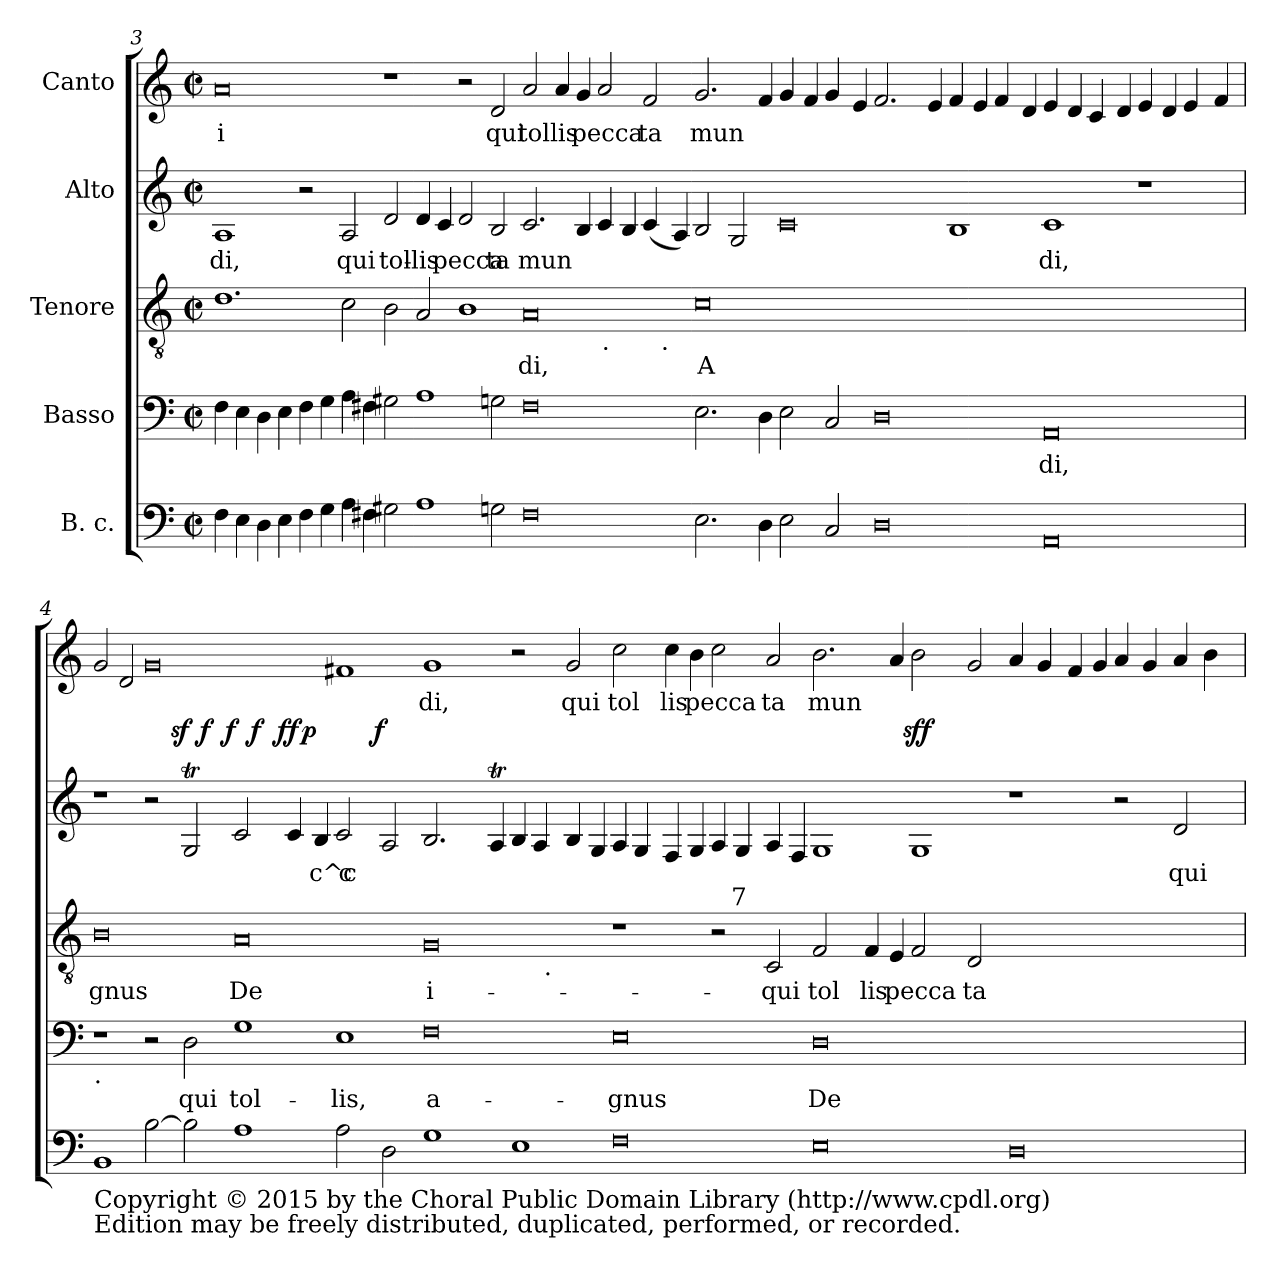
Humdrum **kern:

**kern	**kern	**text	**kern	**text	**kern	**text	**dynam	**kern	**text
*part5	*part4	*part4	*part3	*part3	*part2	*part2	*part2	*part1	*part1
*staff5	*staff4	*staff4	*staff3	*staff3	*staff2	*staff2	*staff2	*staff1	*staff1
*I"B. c.	*I"Basso	*	*I"Tenore	*	*I"Alto	*	*	*I"Canto	*
!!LO:LB:g=z
*clefF4	*clefF4	*	*clefGv2	*	*clefG2	*	*	*clefG2	*
*k[]	*k[]	*	*k[]	*	*k[]	*	*	*k[]	*
*C:	*C:	*	*C:	*	*C:	*	*	*C:	*
*M2/2	*M2/2	*	*M2/2	*	*M2/2	*	*	*M2/2	*
*met(c|)	*met(c|)	*	*met(c|)	*	*met(c|)	*	*	*met(c|)	*
=3	=3	=3	=3	=3	=3	=3	=3	=3	=3
!	!	!LO:LY:b:cj	!	!LO:LY:b:rj	!	!LO:LY:b:rj	!	!	!LO:LY:b:cj
*	*	*	*^	*	*	*	*	*	*
*	*	*	*	*^	*	*	*	*	*	*
4F\	4F\	--	1.d	1ryy	1ryy	--	1A	di,	.	0a	i
!	!	!LO:LY:b:cj	!	!	!	!	!	!	!	!	!
4E\	4E\	--	.	.	.	.	.	.	.	.	.
!	!	!LO:LY:b:cj	!	!	!	!	!	!	!	!	!
4D\	4D\	--	.	.	.	.	.	.	.	.	.
!	!	!LO:LY:b:cj	!	!	!	!	!	!	!	!	!
4E\	4E\	--	.	.	.	.	.	.	.	.	.
!	!	!LO:LY:b:cj	!	!	!	!	!	!	!	!	!
4F\	4F\	--	.	1ryy	1ryy	.	2r	.	.	.	.
!	!	!LO:LY:b:cj	!	!	!	!	!	!	!	!	!
4G\	4G\	--	.	.	.	.	.	.	.	.	.
!	!	!LO:LY:b:cj	!	!	!	!LO:LY:b:rj	!	!LO:LY:b:rj	!	!	!
4A\	4A\	--	2c\	.	.	--	2A/	qui	.	.	.
!	!	!LO:LY:b:cj	!	!	!	!	!	!	!	!	!
4F#\	4F#\	--	.	.	.	.	.	.	.	.	.
!	!	!LO:LY:b:cj	!	!	!	!LO:LY:b:rj	!	!LO:LY:b:rj	!	!	!
2G#X\	2G#X\	--	2B\	1ryy	1ryy	--	2d/	tol-	.	1r	.
!	!	!LO:LY:b:cj	!	!	!	!LO:LY:b:rj	!	!LO:LY:b:rj	!	!	!
1A	1A	--	2A/	.	.	--	4d/	-lis	.	.	.
!	!	!	!	!	!	!	!	!LO:LY:b:rj	!	!	!
.	.	.	.	.	.	.	4c/	pecca-	.	.	.
!	!	!	!	!	!	!LO:LY:b:rj	!	!LO:LY:b:rj	!	!	!
.	.	.	1B	1ryy	1ryy	--	2d/	--	.	2r	.
!	!	!LO:LY:b:cj	!	!	!	!	!	!LO:LY:b:rj	!	!	!LO:LY:b:cj
2Gn\	2Gn\	--	.	.	.	.	2B/	-ta	.	2d/	qui
!	!	!LO:LY:b:cj	!	!	!	!LO:LY:b:rj	!	!LO:LY:b:rj	!	!	!LO:LY:b:cj
0F#	0F#	--	0A	1ryy	1ryy	-di,	2.c/	mun-	.	2a/	tol
!	!	!	!	!	!	!	!	!	!	!	!LO:LY:b:cj
.	.	.	.	.	.	.	.	.	.	4a/	lis
!	!	!	!	!	!	!	!	!LO:LY:b:rj	!	!	!LO:LY:b:cj
.	.	.	.	.	.	.	4B/	--	.	4g/	pecca
!	!	!	!	!	!	!	!	!LO:LY:b:rj	!	!	!LO:LY:b:cj
.	.	.	.	64ryy	2ryy	.	4c/	--	.	2a/	.
!	!	!	!	!LO:TX:b:t=.	!	!	!	!	!	!	!
.	.	.	.	1ryy	.	.	.	.	.	.	.
!	!	!	!	!	!	!	!	!LO:LY:b:rj	!	!	!
.	.	.	.	.	.	.	4B/	--	.	.	.
!	!	!	!	!	!	!	!	!LO:LY:b:rj	!	!	!LO:LY:b:cj
.	.	.	.	.	8ryy	.	(<4c/	--	.	2f/	ta
.	.	.	.	.	64ryy	.	.	.	.	.	.
!	!	!	!	!	!LO:TX:b:t=.	!	!	!	!	!	!
.	.	.	.	.	1ryy	.	.	.	.	.	.
!	!	!	!	!	!	!	!	!LO:LY:b:rj	!	!	!
.	.	.	.	.	.	.	4A/)	--	.	.	.
!	!	!LO:LY:b:cj	!	!	!	!LO:LY:b:rj	!	!LO:LY:b:rj	!	!	!LO:LY:b:cj
2.E\	2.E\	--	0c	.	.	A	2B/	--	.	2.g/	mun
.	.	.	.	1ryy	.	.	.	.	.	.	.
!	!	!	!	!	!	!	!	!LO:LY:b:rj	!	!	!
.	.	.	.	.	.	.	2G/	--	.	.	.
.	.	.	.	.	1ryy	.	.	.	.	.	.
!	!	!LO:LY:b:cj	!	!	!	!	!	!	!	!	!LO:LY:b:cj
4D\	4D\	--	.	.	.	.	.	.	.	4f/	.
!	!	!LO:LY:b:cj	!	!	!	!	!	!LO:LY:b:rj	!	!	!LO:LY:b:cj
2E\	2E\	--	.	.	.	.	0c	--	.	4g/	.
.	.	.	.	1ryy	.	.	.	.	.	.	.
!	!	!	!	!	!	!	!	!	!	!	!LO:LY:b:cj
.	.	.	.	.	.	.	.	.	.	4f/	.
!	!	!LO:LY:b:cj	!	!	!	!	!	!	!	!	!LO:LY:b:cj
2C/	2C/	--	.	.	.	.	.	.	.	4g/	.
.	.	.	.	.	1ryy	.	.	.	.	.	.
!	!	!	!	!	!	!	!	!	!	!	!LO:LY:b:cj
.	.	.	.	.	.	.	.	.	.	4e/	.
!	!	!LO:LY:b:cj	!	!	!	!	!	!	!	!	!LO:LY:b:cj
0D	0D	--	00ryy	.	.	.	.	.	.	2.f/	.
.	.	.	.	1ryy	.	.	.	.	.	.	.
.	.	.	.	.	1ryy	.	.	.	.	.	.
!	!	!	!	!	!	!	!	!	!	!	!LO:LY:b:cj
.	.	.	.	.	.	.	.	.	.	4e/	.
!	!	!	!	!	!	!	!	!LO:LY:b:rj	!	!	!LO:LY:b:cj
.	.	.	.	.	.	.	1B	--	.	4f/	.
.	.	.	.	1ryy	.	.	.	.	.	.	.
!	!	!	!	!	!	!	!	!	!	!	!LO:LY:b:cj
.	.	.	.	.	.	.	.	.	.	4e/	.
!	!	!	!	!	!	!	!	!	!	!	!LO:LY:b:cj
.	.	.	.	.	.	.	.	.	.	4f/	.
.	.	.	.	.	1ryy	.	.	.	.	.	.
!	!	!	!	!	!	!	!	!	!	!	!LO:LY:b:cj
.	.	.	.	.	.	.	.	.	.	4d/	.
!	!	!LO:LY:b:cj	!	!	!	!	!	!LO:LY:b:rj	!	!	!LO:LY:b:cj
0AA	0AA	-di,	.	.	.	.	1c	-di,	.	4e/	.
.	.	.	.	1ryy	.	.	.	.	.	.	.
!	!	!	!	!	!	!	!	!	!	!	!LO:LY:b:cj
.	.	.	.	.	.	.	.	.	.	4d/	.
!	!	!	!	!	!	!	!	!	!	!	!LO:LY:b:cj
.	.	.	.	.	.	.	.	.	.	4c/	.
.	.	.	.	.	1ryy	.	.	.	.	.	.
!	!	!	!	!	!	!	!	!	!	!	!LO:LY:b:cj
.	.	.	.	.	.	.	.	.	.	4d/	.
!	!	!	!	!	!	!	!	!	!	!	!LO:LY:b:cj
.	.	.	.	.	.	.	1r	.	.	4e/	.
.	.	.	.	2ryy	.	.	.	.	.	.	.
!	!	!	!	!	!	!	!	!	!	!	!LO:LY:b:cj
.	.	.	.	.	.	.	.	.	.	4d/	.
!	!	!	!	!	!	!	!	!	!	!	!LO:LY:b:cj
.	.	.	.	.	.	.	.	.	.	4e/	.
.	.	.	.	4ryy	.	.	.	.	.	.	.
.	.	.	.	.	4ryy	.	.	.	.	.	.
!	!	!	!	!	!	!	!	!	!	!	!LO:LY:b:cj
.	.	.	.	.	.	.	.	.	.	4f/	.
.	.	.	.	8...ryy	.	.	.	.	.	.	.
.	.	.	.	.	16..ryy	.	.	.	.	.	.
!!LO:PB:g=z
=4	=4	=4	=4	=4	=4	=4	=4	=4	=4	=4	=4
!	!LO:TX:b:t=.	!	!	!	!	!	!	!	!	!	!
!LO:TX:b:t=Copyright © 2015 by the Choral Public Domain Library (http&colon;//www.cpdl.org)	!	!	!	!	!	!	!	!	!	!	!
!LO:TX:b:t=Edition may be freely distributed, duplicated, performed, or recorded.	!	!	!	!	!	!	!	!	!	!	!
!	!	!	!	!	!	!LO:LY:b:rj	!	!	!	!	!LO:LY:b:cj
*	*	*	*	*	*	*	*^	*	*	*	*
*	*	*	*	*	*	*	*	*^	*	*	*	*
*	*	*	*	*	*	*	*	*	*^	*	*	*	*
*	*	*	*	*	*	*	*	*	*	*^	*	*	*	*
*	*	*	*	*	*	*	*	*	*	*	*^	*	*	*	*
*	*	*	*	*	*	*	*	*	*	*	*	*^	*	*	*	*
*	*	*	*	*	*	*	*	*	*	*	*	*	*^	*	*	*	*
*	*	*	*	*	*	*	*	*	*	*	*	*	*	*^	*	*	*	*
1BB	1r	.	0B	1ryy	1ryy	gnus	1r	1ryy	1ryy	1ryy	1ryy	1ryy	1ryy	1ryy	1ryy	.	.	2g/	.
!	!	!	!	!	!	!	!	!	!	!	!	!	!	!	!	!	!	!	!LO:LY:b:cj
.	.	.	.	.	.	.	.	.	.	.	.	.	.	.	.	.	.	2d/	.
!	!	!	!	!	!	!	!	!	!	!	!	!	!	!	!	!	!	!	!LO:LY:b:cj
[>2B\	2r	.	.	1ryy	1ryy	.	2r	4ryy	2ryy	2ryy	1ryy	1ryy	1ryy	1ryy	1ryy	.	.	0g	.
.	.	.	.	.	.	.	.	16.ryy	.	.	.	.	.	.	.	.	.	.	.
!	!	!	!	!	!	!	!	!	!	!	!	!	!	!	!	!	!LO:DY:b	!	!
.	.	.	.	.	.	.	.	1ryy	.	.	.	.	.	.	.	.	sf	.	.
!	!	!LO:LY:b:cj	!	!	!	!	!	!	!	!	!	!	!	!	!	!LO:LY:b:rj	!	!	!
2B\]	2D\	qui	.	.	.	.	2GT/	.	8ryy	4ryy	.	.	.	.	.	.	.	.	.
.	.	.	.	.	.	.	.	.	32.ryy	.	.	.	.	.	.	.	.	.	.
!	!	!	!	!	!	!	!	!	!	!	!	!	!	!	!	!	!LO:DY:b	!	!
.	.	.	.	.	.	.	.	.	1ryy	.	.	.	.	.	.	.	f	.	.
.	.	.	.	.	.	.	.	.	.	8ryy	.	.	.	.	.	.	.	.	.
.	.	.	.	.	.	.	.	.	.	32.ryy	.	.	.	.	.	.	.	.	.
!	!	!	!	!	!	!	!	!	!	!	!	!	!	!	!	!	!LO:DY:b	!	!
.	.	.	.	.	.	.	.	.	.	1ryy	.	.	.	.	.	.	f	.	.
!	!	!LO:LY:b:cj	!	!	!	!LO:LY:b:rj	!	!	!	!	!	!	!	!	!	!LO:LY:b:rj	!	!	!
1A	1G	tol-	0A	1ryy	1ryy	De	2c</	.	.	.	8ryy	4ryy	2ryy	1ryy	1ryy	.	.	.	.
.	.	.	.	.	.	.	.	.	.	.	32.ryy	.	.	.	.	.	.	.	.
!	!	!	!	!	!	!	!	!	!	!	!	!	!	!	!	!	!LO:DY:b	!	!
.	.	.	.	.	.	.	.	.	.	.	1ryy	.	.	.	.	.	f	.	.
.	.	.	.	.	.	.	.	.	.	.	.	8ryy	.	.	.	.	.	.	.
.	.	.	.	.	.	.	.	1ryy	.	.	.	.	.	.	.	.	.	.	.
.	.	.	.	.	.	.	.	.	.	.	.	32ryy	.	.	.	.	.	.	.
!	!	!	!	!	!	!	!	!	!	!	!	!	!	!	!	!	!LO:DY:b	!	!
.	.	.	.	.	.	.	.	.	.	.	.	1ryy	.	.	.	.	ff	.	.
!	!	!	!	!	!	!	!	!	!	!	!	!	!	!	!	!LO:LY:b:rj	!	!	!
.	.	.	.	.	.	.	4c/	.	.	.	.	.	8ryy	.	.	.	.	.	.
.	.	.	.	.	.	.	.	.	.	.	.	.	64ryy	.	.	.	.	.	.
!	!	!	!	!	!	!	!	!	!	!	!	!	!	!	!	!	!LO:DY:b	!	!
.	.	.	.	.	.	.	.	.	.	.	.	.	1ryy	.	.	.	p	.	.
.	.	.	.	.	.	.	.	.	1ryy	.	.	.	.	.	.	.	.	.	.
!	!	!	!	!	!	!	!	!	!	!	!	!	!	!	!	!LO:LY:b:rj	!	!	!
.	.	.	.	.	.	.	4B/	.	.	.	.	.	.	.	.	c^c	.	.	.
.	.	.	.	.	.	.	.	.	.	1ryy	.	.	.	.	.	.	.	.	.
!	!	!LO:LY:b:cj	!	!	!	!	!	!	!	!	!	!	!	!	!	!LO:LY:b:rj	!	!	!LO:LY:b:cj
2A\	1E	-lis,	.	1ryy	1ryy	.	2c/	.	.	.	.	.	.	4..ryy	1ryy	c	.	1f#X	.
.	.	.	.	.	.	.	.	.	.	.	1ryy	.	.	.	.	.	.	.	.
.	.	.	.	.	.	.	.	1ryy	.	.	.	.	.	.	.	.	.	.	.
.	.	.	.	.	.	.	.	.	.	.	.	1ryy	.	.	.	.	.	.	.
!	!	!	!	!	!	!	!	!	!	!	!	!	!	!	!	!	!LO:DY:b	!	!
.	.	.	.	.	.	.	.	.	.	.	.	.	.	1ryy	.	.	f	.	.
!	!	!	!	!	!	!	!	!	!	!	!	!	!	!	!	!LO:LY:b:rj	!	!	!
2D\	.	.	.	.	.	.	2A/	.	.	.	.	.	.	.	.	.	.	.	.
.	.	.	.	.	.	.	.	.	.	.	.	.	1ryy	.	.	.	.	.	.
.	.	.	.	.	.	.	.	.	1ryy	.	.	.	.	.	.	.	.	.	.
.	.	.	.	.	.	.	.	.	.	1ryy	.	.	.	.	.	.	.	.	.
!	!	!LO:LY:b:cj	!	!	!	!LO:LY:b:rj	!	!	!	!	!	!	!	!	!	!LO:LY:b:rj	!	!	!LO:LY:b:cj
1G	0F	a-	0G	1ryy	1ryy	i-	2.B/	.	.	.	.	.	.	.	1ryy	.	.	1g	di,
.	.	.	.	.	.	.	.	.	.	.	1ryy	.	.	.	.	.	.	.	.
.	.	.	.	.	.	.	.	1ryy	.	.	.	.	.	.	.	.	.	.	.
.	.	.	.	.	.	.	.	.	.	.	.	1ryy	.	.	.	.	.	.	.
.	.	.	.	.	.	.	.	.	.	.	.	.	.	1ryy	.	.	.	.	.
.	.	.	.	.	.	.	.	.	.	.	.	.	1ryy	.	.	.	.	.	.
.	.	.	.	.	.	.	.	.	1ryy	.	.	.	.	.	.	.	.	.	.
!	!	!	!	!	!	!	!	!	!	!	!	!	!	!	!	!LO:LY:b:rj	!	!	!
.	.	.	.	.	.	.	4AT/	.	.	.	.	.	.	.	.	.	.	.	.
.	.	.	.	.	.	.	.	.	.	1ryy	.	.	.	.	.	.	.	.	.
!	!	!	!	!	!	!	!	!	!	!	!	!	!	!	!	!LO:LY:b:rj	!	!	!
1E	.	.	.	4ryy	1ryy	.	4B/	.	.	.	.	.	.	.	1ryy	.	.	2r	.
.	.	.	.	.	.	.	.	.	.	.	1ryy	.	.	.	.	.	.	.	.
!	!	!	!	!	!	!	!	!	!	!	!	!	!	!	!	!LO:LY:b:rj	!	!	!
.	.	.	.	16ryy	.	.	4A/	.	.	.	.	.	.	.	.	.	.	.	.
.	.	.	.	64ryy	.	.	.	.	.	.	.	.	.	.	.	.	.	.	.
!	!	!	!	!LO:TX:b:t=.	!	!	!	!	!	!	!	!	!	!	!	!	!	!	!
.	.	.	.	1ryy	.	.	.	.	.	.	.	.	.	.	.	.	.	.	.
.	.	.	.	.	.	.	.	1ryy	.	.	.	.	.	.	.	.	.	.	.
.	.	.	.	.	.	.	.	.	.	.	.	1ryy	.	.	.	.	.	.	.
.	.	.	.	.	.	.	.	.	.	.	.	.	.	1ryy	.	.	.	.	.
!	!	!	!	!	!	!	!	!	!	!	!	!	!	!	!	!LO:LY:b:rj	!	!	!LO:LY:b:cj
.	.	.	.	.	.	.	4B/	.	.	.	.	.	.	.	.	.	.	2g/	qui
.	.	.	.	.	.	.	.	.	.	.	.	.	1ryy	.	.	.	.	.	.
.	.	.	.	.	.	.	.	.	1ryy	.	.	.	.	.	.	.	.	.	.
!	!	!	!	!	!	!	!	!	!	!	!	!	!	!	!	!LO:LY:b:rj	!	!	!
.	.	.	.	.	.	.	4G/	.	.	.	.	.	.	.	.	.	.	.	.
.	.	.	.	.	.	.	.	.	.	1ryy	.	.	.	.	.	.	.	.	.
!	!	!LO:LY:b:cj	!	!	!	!	!	!	!	!	!	!	!	!	!	!LO:LY:b:rj	!	!	!LO:LY:b:cj
0F	0E	-gnus	1r	.	1ryy	.	4A/	.	.	.	.	.	.	.	1ryy	.	.	2cc\	tol
.	.	.	.	.	.	.	.	.	.	.	1ryy	.	.	.	.	.	.	.	.
!	!	!	!	!	!	!	!	!	!	!	!	!	!	!	!	!LO:LY:b:rj	!	!	!
.	.	.	.	.	.	.	4G/	.	.	.	.	.	.	.	.	.	.	.	.
.	.	.	.	1ryy	.	.	.	.	.	.	.	.	.	.	.	.	.	.	.
.	.	.	.	.	.	.	.	1ryy	.	.	.	.	.	.	.	.	.	.	.
.	.	.	.	.	.	.	.	.	.	.	.	1ryy	.	.	.	.	.	.	.
.	.	.	.	.	.	.	.	.	.	.	.	.	.	1ryy	.	.	.	.	.
!	!	!	!	!	!	!	!	!	!	!	!	!	!	!	!	!LO:LY:b:rj	!	!	!LO:LY:b:cj
.	.	.	.	.	.	.	4F/	.	.	.	.	.	.	.	.	.	.	4cc\	lis
.	.	.	.	.	.	.	.	.	.	.	.	.	1ryy	.	.	.	.	.	.
.	.	.	.	.	.	.	.	.	1ryy	.	.	.	.	.	.	.	.	.	.
!	!	!	!	!	!	!	!	!	!	!	!	!	!	!	!	!LO:LY:b:rj	!	!	!LO:LY:b:cj
.	.	.	.	.	.	.	4G/	.	.	.	.	.	.	.	.	.	.	4b\	pecca
.	.	.	.	.	.	.	.	.	.	1ryy	.	.	.	.	.	.	.	.	.
!	!	!	!	!	!	!	!	!	!	!	!	!	!	!	!	!LO:LY:b:rj	!	!	!LO:LY:b:cj
.	.	.	2r	.	8..ryy	.	4A/	.	.	.	.	.	.	.	1ryy	.	.	2cc\	.
.	.	.	.	.	.	.	.	.	.	.	1ryy	.	.	.	.	.	.	.	.
!	!	!	!	!	!LO:TX:a:t=7	!	!	!	!	!	!	!	!	!	!	!	!	!	!
.	.	.	.	.	1ryy	.	.	.	.	.	.	.	.	.	.	.	.	.	.
!	!	!	!	!	!	!	!	!	!	!	!	!	!	!	!	!LO:LY:b:rj	!	!	!
.	.	.	.	.	.	.	4G/	.	.	.	.	.	.	.	.	.	.	.	.
.	.	.	.	1ryy	.	.	.	.	.	.	.	.	.	.	.	.	.	.	.
.	.	.	.	.	.	.	.	1ryy	.	.	.	.	.	.	.	.	.	.	.
.	.	.	.	.	.	.	.	.	.	.	.	1ryy	.	.	.	.	.	.	.
.	.	.	.	.	.	.	.	.	.	.	.	.	.	1ryy	.	.	.	.	.
!	!	!	!	!	!	!LO:LY:b:rj	!	!	!	!	!	!	!	!	!	!LO:LY:b:rj	!	!	!LO:LY:b:cj
.	.	.	2C/	.	.	-qui	4A/	.	.	.	.	.	.	.	.	.	.	2a/	ta
.	.	.	.	.	.	.	.	.	.	.	.	.	1ryy	.	.	.	.	.	.
.	.	.	.	.	.	.	.	.	1ryy	.	.	.	.	.	.	.	.	.	.
!	!	!	!	!	!	!	!	!	!	!	!	!	!	!	!	!LO:LY:b:rj	!	!	!
.	.	.	.	.	.	.	4F/	.	.	.	.	.	.	.	.	.	.	.	.
.	.	.	.	.	.	.	.	.	.	1ryy	.	.	.	.	.	.	.	.	.
!	!	!LO:LY:b:cj	!	!	!	!LO:LY:b:rj	!	!	!	!	!	!	!	!	!	!LO:LY:b:rj	!	!	!LO:LY:b:cj
0E	0D	De-	2F/	.	.	tol	1G	.	.	.	.	.	.	.	1ryy	.	.	2.b\	mun
.	.	.	.	.	.	.	.	.	.	.	1ryy	.	.	.	.	.	.	.	.
.	.	.	.	.	1ryy	.	.	.	.	.	.	.	.	.	.	.	.	.	.
.	.	.	.	1ryy	.	.	.	.	.	.	.	.	.	.	.	.	.	.	.
.	.	.	.	.	.	.	.	1ryy	.	.	.	.	.	.	.	.	.	.	.
.	.	.	.	.	.	.	.	.	.	.	.	1ryy	.	.	.	.	.	.	.
.	.	.	.	.	.	.	.	.	.	.	.	.	.	1ryy	.	.	.	.	.
!	!	!	!	!	!	!LO:LY:b:rj	!	!	!	!	!	!	!	!	!	!	!	!	!
.	.	.	4F/	.	.	lis	.	.	.	.	.	.	.	.	.	.	.	.	.
.	.	.	.	.	.	.	.	.	.	.	.	.	1ryy	.	.	.	.	.	.
.	.	.	.	.	.	.	.	.	1ryy	.	.	.	.	.	.	.	.	.	.
!	!	!	!	!	!	!LO:LY:b:rj	!	!	!	!	!	!	!	!	!	!	!	!	!LO:LY:b:cj
.	.	.	4E/	.	.	pecca	.	.	.	.	.	.	.	.	.	.	.	4a/	.
!	!	!	!	!	!	!	!	!	!	!	!	!	!	!	!	!	!LO:DY:b	!	!
.	.	.	.	.	.	.	.	.	.	1ryy	.	.	.	.	.	.	sf	.	.
!	!	!	!	!	!	!LO:LY:b:rj	!	!	!	!	!	!	!	!	!	!LO:LY:b:rj	!	!	!LO:LY:b:cj
.	.	.	2F/	.	.	.	1G	.	.	.	.	.	.	.	16..ryy	.	.	2b\	.
!	!	!	!	!	!	!	!	!	!	!	!	!	!	!	!	!	!LO:DY:b	!	!
.	.	.	.	.	.	.	.	.	.	.	.	.	.	.	1ryy	.	f	.	.
.	.	.	.	.	.	.	.	.	.	.	1ryy	.	.	.	.	.	.	.	.
.	.	.	.	.	1ryy	.	.	.	.	.	.	.	.	.	.	.	.	.	.
.	.	.	.	1ryy	.	.	.	.	.	.	.	.	.	.	.	.	.	.	.
.	.	.	.	.	.	.	.	1ryy	.	.	.	.	.	.	.	.	.	.	.
.	.	.	.	.	.	.	.	.	.	.	.	1ryy	.	.	.	.	.	.	.
.	.	.	.	.	.	.	.	.	.	.	.	.	.	1ryy	.	.	.	.	.
!	!	!	!	!	!	!LO:LY:b:rj	!	!	!	!	!	!	!	!	!	!	!	!	!LO:LY:b:cj
.	.	.	2D/	.	.	ta	.	.	.	.	.	.	.	.	.	.	.	2g/	.
.	.	.	.	.	.	.	.	.	.	.	.	.	1ryy	.	.	.	.	.	.
.	.	.	.	.	.	.	.	.	1ryy	.	.	.	.	.	.	.	.	.	.
.	.	.	.	.	.	.	.	.	.	1ryy	.	.	.	.	.	.	.	.	.
!	!	!	!	!	!	!	!	!	!	!	!	!	!	!	!	!	!	!	!LO:LY:b:cj
0D	0ryy	.	0ryy	.	.	.	1r	.	.	.	.	.	.	.	.	.	.	4a/	.
.	.	.	.	.	.	.	.	.	.	.	.	.	.	.	1ryy	.	.	.	.
.	.	.	.	.	.	.	.	.	.	.	1ryy	.	.	.	.	.	.	.	.
.	.	.	.	.	1ryy	.	.	.	.	.	.	.	.	.	.	.	.	.	.
!	!	!	!	!	!	!	!	!	!	!	!	!	!	!	!	!	!	!	!LO:LY:b:cj
.	.	.	.	.	.	.	.	.	.	.	.	.	.	.	.	.	.	4g/	.
.	.	.	.	1ryy	.	.	.	.	.	.	.	.	.	.	.	.	.	.	.
.	.	.	.	.	.	.	.	1ryy	.	.	.	.	.	.	.	.	.	.	.
.	.	.	.	.	.	.	.	.	.	.	.	1ryy	.	.	.	.	.	.	.
.	.	.	.	.	.	.	.	.	.	.	.	.	.	1ryy	.	.	.	.	.
!	!	!	!	!	!	!	!	!	!	!	!	!	!	!	!	!	!	!	!LO:LY:b:cj
.	.	.	.	.	.	.	.	.	.	.	.	.	.	.	.	.	.	4f#/	.
.	.	.	.	.	.	.	.	.	.	.	.	.	1ryy	.	.	.	.	.	.
.	.	.	.	.	.	.	.	.	1ryy	.	.	.	.	.	.	.	.	.	.
!	!	!	!	!	!	!	!	!	!	!	!	!	!	!	!	!	!	!	!LO:LY:b:cj
.	.	.	.	.	.	.	.	.	.	.	.	.	.	.	.	.	.	4g/	.
.	.	.	.	.	.	.	.	.	.	1ryy	.	.	.	.	.	.	.	.	.
!	!	!	!	!	!	!	!	!	!	!	!	!	!	!	!	!	!	!	!LO:LY:b:cj
.	.	.	.	.	.	.	2r	.	.	.	.	.	.	.	.	.	.	4a/	.
.	.	.	.	.	.	.	.	.	.	.	.	.	.	.	2ryy	.	.	.	.
.	.	.	.	.	.	.	.	.	.	.	2ryy	.	.	.	.	.	.	.	.
.	.	.	.	.	2ryy	.	.	.	.	.	.	.	.	.	.	.	.	.	.
!	!	!	!	!	!	!	!	!	!	!	!	!	!	!	!	!	!	!	!LO:LY:b:cj
.	.	.	.	.	.	.	.	.	.	.	.	.	.	.	.	.	.	4g/	.
.	.	.	.	2ryy	.	.	.	.	.	.	.	.	.	.	.	.	.	.	.
.	.	.	.	.	.	.	.	2ryy	.	.	.	.	.	.	.	.	.	.	.
.	.	.	.	.	.	.	.	.	.	.	.	2ryy	.	.	.	.	.	.	.
.	.	.	.	.	.	.	.	.	.	.	.	.	.	2ryy	.	.	.	.	.
!	!	!	!	!	!	!	!	!	!	!	!	!	!	!	!	!LO:LY:b:rj	!	!	!LO:LY:b:cj
.	.	.	.	.	.	.	2d/	.	.	.	.	.	.	.	.	qui	.	4a/	.
.	.	.	.	.	.	.	.	.	.	.	.	.	.	.	4ryy	.	.	.	.
.	.	.	.	.	.	.	.	.	.	.	.	.	4ryy	.	.	.	.	.	.
.	.	.	.	.	.	.	.	.	4ryy	.	4ryy	.	.	.	.	.	.	.	.
.	.	.	.	.	4ryy	.	.	.	.	.	.	.	.	.	.	.	.	.	.
!	!	!	!	!	!	!	!	!	!	!	!	!	!	!	!	!	!	!	!LO:LY:b:cj
.	.	.	.	.	.	.	.	.	.	.	.	.	.	.	.	.	.	4b\	.
.	.	.	.	8ryy	.	.	.	.	.	.	.	.	.	.	.	.	.	.	.
.	.	.	.	.	.	.	.	8ryy	.	.	.	.	.	.	.	.	.	.	.
.	.	.	.	.	.	.	.	.	.	.	.	.	.	.	8ryy	.	.	.	.
.	.	.	.	.	.	.	.	.	.	.	.	.	16..ryy	.	.	.	.	.	.
.	.	.	.	.	.	.	.	.	.	.	.	16.ryy	.	.	.	.	.	.	.
.	.	.	.	.	.	.	.	.	16ryy	16ryy	16ryy	.	.	.	.	.	.	.	.
.	.	.	.	.	.	.	.	.	.	.	.	.	.	16ryy	.	.	.	.	.
.	.	.	.	32.ryy	.	.	.	.	.	.	.	.	.	.	.	.	.	.	.
.	.	.	.	.	32ryy	.	.	32ryy	.	.	.	.	.	.	.	.	.	.	.
.	.	.	.	.	.	.	.	.	64ryy	64ryy	64ryy	.	.	.	64ryy	.	.	.	.
*	*	*	*v	*v	*v	*	*	*	*	*	*	*	*	*	*	*	*	*	*
*	*	*	*	*	*v	*v	*v	*v	*v	*v	*v	*v	*v	*	*	*	*
=	=	=	=	=	=	=	=	=	=
*-	*-	*-	*-	*-	*-	*-	*-	*-	*-
